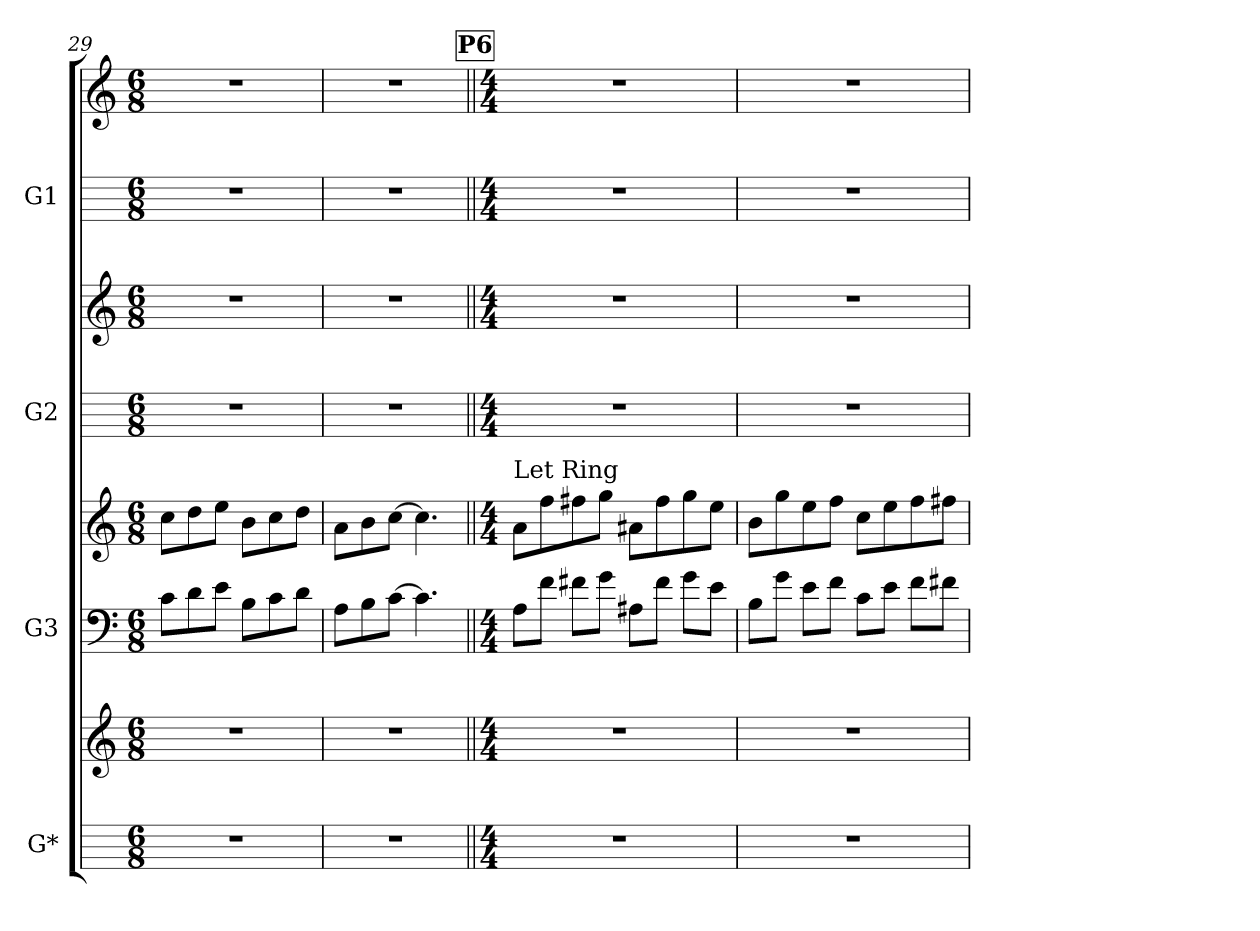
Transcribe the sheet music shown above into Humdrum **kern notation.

**kern	**kern	**kern	**kern	**kern	**kern	**kern	**kern
*part4	*part4	*part3	*part3	*part2	*part2	*part1	*part1
*staff8	*staff7	*staff6	*staff5	*staff4	*staff3	*staff2	*staff1
*I"G*	*	*I"G3	*	*I"G2	*	*I"G1	*
*I'G*	*	*I'G3	*	*I'G2	*	*I'G1	*
*	*clefG2	*	*clefG2	*	*clefG2	*	*clefG2
*	*	*ITrd7c12	*ITrd7c12	*ITrd7c12	*ITrd7c12	*ITrd7c12	*ITrd7c12
*k[]	*k[]	*k[]	*k[]	*k[]	*k[]	*k[]	*k[]
*M6/8	*M6/8	*M6/8	*M6/8	*M6/8	*M6/8	*M6/8	*M6/8
=29	=29	=29	=29	=29	=29	=29	=29
2.r	2.r	8CL	8c\L	2.r	2.r	2.r	2.r
.	.	8D	8d\	.	.	.	.
.	.	8EJ	8e\J	.	.	.	.
.	.	8BBL	8B\L	.	.	.	.
.	.	8C	8c\	.	.	.	.
.	.	8DJ	8d\J	.	.	.	.
=30	=30	=30	=30	=30	=30	=30	=30
2.r	2.r	8AAL	8A\L	2.r	2.r	2.r	2.r
.	.	8BB	8B\	.	.	.	.
.	.	[8CJ	[8c\J	.	.	.	.
.	.	4.C]	4.c\]	.	.	.	.
!!LO:REH:place=s1:a:B:fs=14:t=P6
=31||	=31||	=31||	=31||	=31||	=31||	=31||	=31||
*M4/4	*M4/4	*M4/4	*M4/4	*M4/4	*M4/4	*M4/4	*M4/4
!	!	!	!LO:TX:a:t=Let Ring	!	!	!	!
1r	1r	8AAL	8A\L	1r	1r	1r	1r
.	.	8FJ	8f\	.	.	.	.
.	.	8F#L	8f#X\	.	.	.	.
.	.	8GJ	8g\J	.	.	.	.
.	.	8AA#L	8A#X\L	.	.	.	.
.	.	8F#J	8f#\	.	.	.	.
.	.	8GL	8g\	.	.	.	.
.	.	8EJ	8e\J	.	.	.	.
!!LO:LB:g=z
=32	=32	=32	=32	=32	=32	=32	=32
1r	1r	8BBL	8B\L	1r	1r	1r	1r
.	.	8GJ	8g\	.	.	.	.
.	.	8EL	8e\	.	.	.	.
.	.	8FJ	8f\J	.	.	.	.
.	.	8CL	8c\L	.	.	.	.
.	.	8EJ	8e\	.	.	.	.
.	.	8FL	8f\	.	.	.	.
.	.	8F#J	8f#X\J	.	.	.	.
=	=	=	=	=	=	=	=
*-	*-	*-	*-	*-	*-	*-	*-
